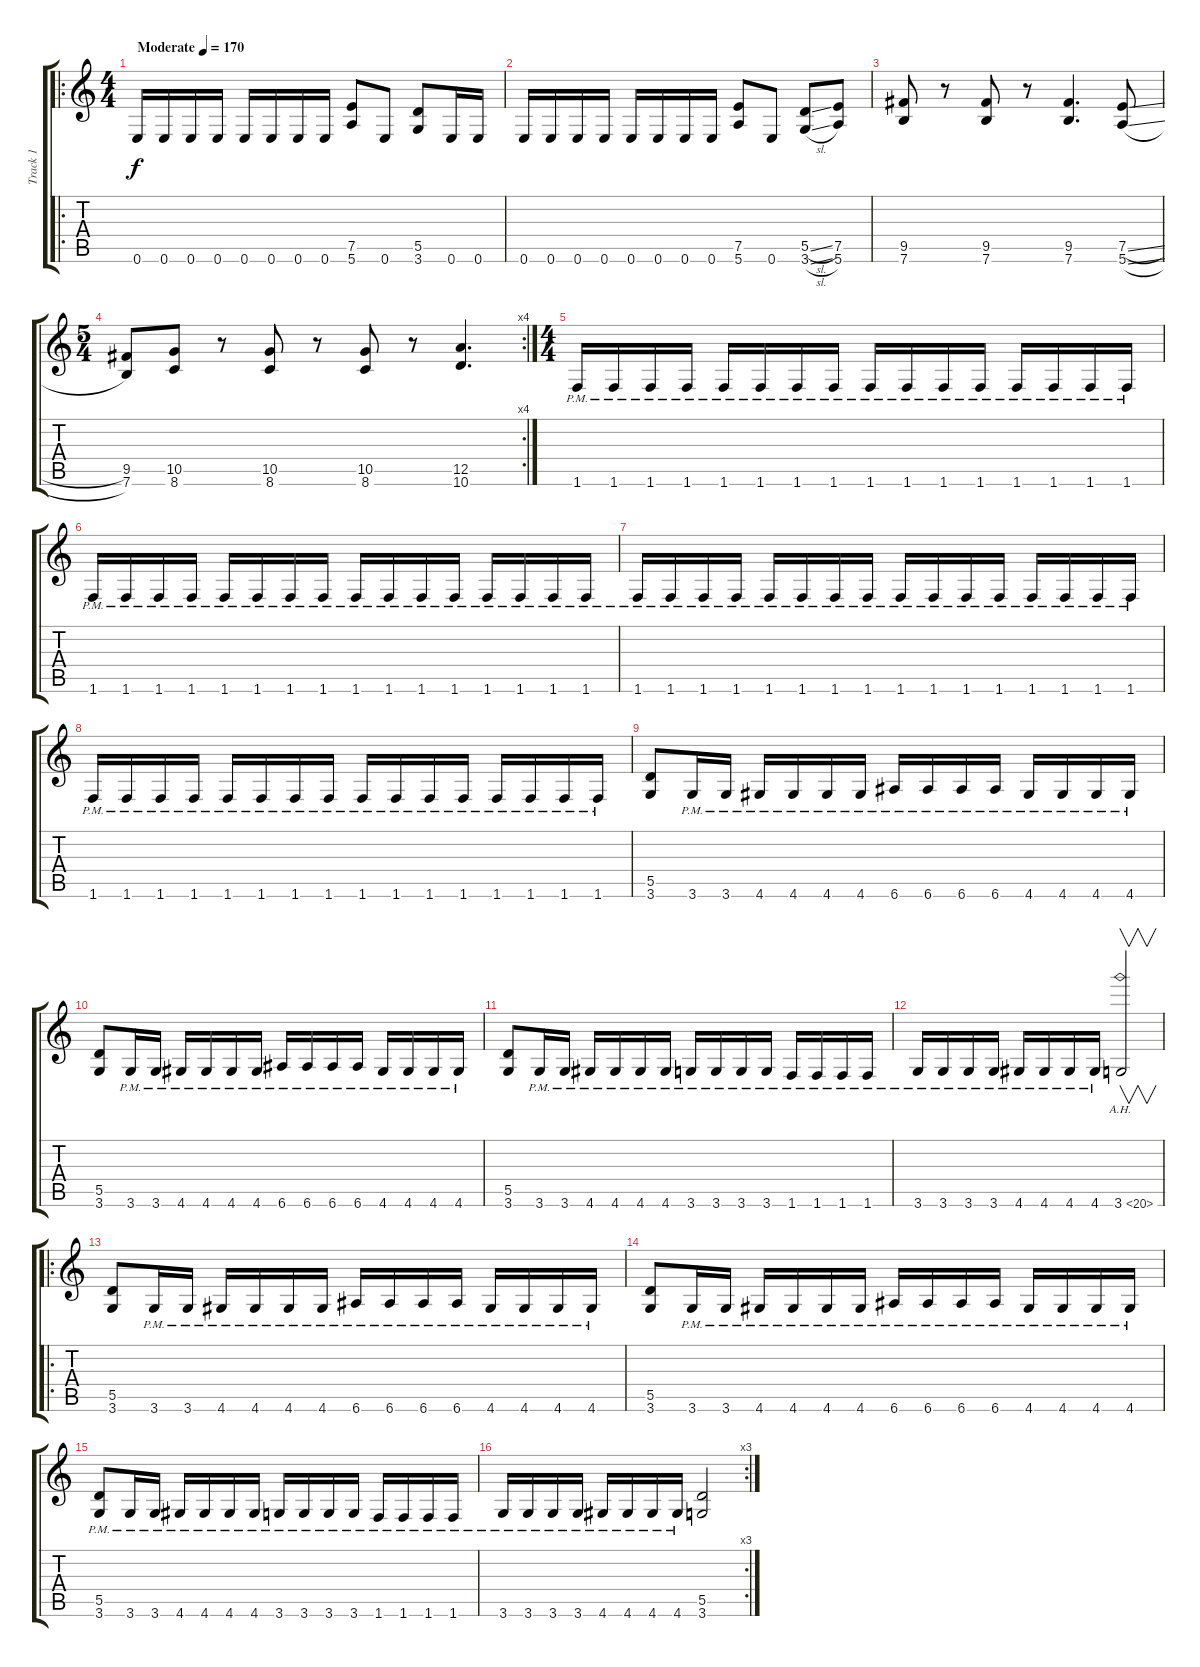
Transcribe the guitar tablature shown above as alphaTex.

\track ("Track 1" "Track 1") {instrument distortionguitar}
\staff {score tabs}
\tuning (E4 B3 G3 D3 A2 E2) {hide}
\ro
\ts (4 4)
\tempo (170 "Moderate")
\clef g2
\ks c
0.6.16{dy f instrument distortionguitar} 0.6.16 0.6.16 0.6.16 0.6.16 0.6.16 0.6.16 0.6.16 (7.5 5.6).8 0.6.8 (5.5 3.6).8 0.6.16 0.6.16 |
0.6.16 0.6.16 0.6.16 0.6.16 0.6.16 0.6.16 0.6.16 0.6.16 (7.5 5.6).8 0.6.8 (5.5{sl} 3.6{sl}).8 (7.5 5.6).8 |
(9.5 7.6).8 r.8 (9.5 7.6).8 r.8 (9.5 7.6).4{d} (7.5{sl} 5.6{sl}).8 |
\rc 4
\ts (5 4)
(9.5 7.6).8 (10.5 8.6).8 r.8 (10.5 8.6).8 r.8 (10.5 8.6).8 r.8 (12.5 10.6).4{d} |
\ts (4 4)
1.6{pm}.16 1.6{pm}.16 1.6{pm}.16 1.6{pm}.16 1.6{pm}.16 1.6{pm}.16 1.6{pm}.16 1.6{pm}.16 1.6{pm}.16 1.6{pm}.16 1.6{pm}.16 1.6{pm}.16 1.6{pm}.16 1.6{pm}.16 1.6{pm}.16 1.6{pm}.16 |
1.6{pm}.16 1.6{pm}.16 1.6{pm}.16 1.6{pm}.16 1.6{pm}.16 1.6{pm}.16 1.6{pm}.16 1.6{pm}.16 1.6{pm}.16 1.6{pm}.16 1.6{pm}.16 1.6{pm}.16 1.6{pm}.16 1.6{pm}.16 1.6{pm}.16 1.6{pm}.16 |
1.6{pm}.16 1.6{pm}.16 1.6{pm}.16 1.6{pm}.16 1.6{pm}.16 1.6{pm}.16 1.6{pm}.16 1.6{pm}.16 1.6{pm}.16 1.6{pm}.16 1.6{pm}.16 1.6{pm}.16 1.6{pm}.16 1.6{pm}.16 1.6{pm}.16 1.6{pm}.16 |
1.6{pm}.16 1.6{pm}.16 1.6{pm}.16 1.6{pm}.16 1.6{pm}.16 1.6{pm}.16 1.6{pm}.16 1.6{pm}.16 1.6{pm}.16 1.6{pm}.16 1.6{pm}.16 1.6{pm}.16 1.6{pm}.16 1.6{pm}.16 1.6{pm}.16 1.6{pm}.16 |
(5.5 3.6).8 3.6{pm}.16 3.6{pm}.16 4.6{pm}.16 4.6{pm}.16 4.6{pm}.16 4.6{pm}.16 6.6{pm}.16 6.6{pm}.16 6.6{pm}.16 6.6{pm}.16 4.6{pm}.16 4.6{pm}.16 4.6{pm}.16 4.6{pm}.16 |
(5.5 3.6).8 3.6{pm}.16 3.6{pm}.16 4.6{pm}.16 4.6{pm}.16 4.6{pm}.16 4.6{pm}.16 6.6{pm}.16 6.6{pm}.16 6.6{pm}.16 6.6{pm}.16 4.6{pm}.16 4.6{pm}.16 4.6{pm}.16 4.6{pm}.16 |
(5.5 3.6).8 3.6{pm}.16 3.6{pm}.16 4.6{pm}.16 4.6{pm}.16 4.6{pm}.16 4.6{pm}.16 3.6{pm}.16 3.6{pm}.16 3.6{pm}.16 3.6{pm}.16 1.6{pm}.16 1.6{pm}.16 1.6{pm}.16 1.6{pm}.16 |
3.6{pm}.16 3.6{pm}.16 3.6{pm}.16 3.6{pm}.16 4.6{pm}.16 4.6{pm}.16 4.6{pm}.16 4.6{pm}.16 3.6{ah 17}.2{v} |
\ro
(5.5 3.6).8 3.6{pm}.16 3.6{pm}.16 4.6{pm}.16 4.6{pm}.16 4.6{pm}.16 4.6{pm}.16 6.6{pm}.16 6.6{pm}.16 6.6{pm}.16 6.6{pm}.16 4.6{pm}.16 4.6{pm}.16 4.6{pm}.16 4.6{pm}.16 |
(5.5 3.6).8 3.6{pm}.16 3.6{pm}.16 4.6{pm}.16 4.6{pm}.16 4.6{pm}.16 4.6{pm}.16 6.6{pm}.16 6.6{pm}.16 6.6{pm}.16 6.6{pm}.16 4.6{pm}.16 4.6{pm}.16 4.6{pm}.16 4.6{pm}.16 |
(5.5 3.6{pm}).8 3.6{pm}.16 3.6{pm}.16 4.6{pm}.16 4.6{pm}.16 4.6{pm}.16 4.6{pm}.16 3.6{pm}.16 3.6{pm}.16 3.6{pm}.16 3.6{pm}.16 1.6{pm}.16 1.6{pm}.16 1.6{pm}.16 1.6{pm}.16 |
\rc 3
3.6{pm}.16 3.6{pm}.16 3.6{pm}.16 3.6{pm}.16 4.6{pm}.16 4.6{pm}.16 4.6{pm}.16 4.6{pm}.16 (5.5 3.6).2
